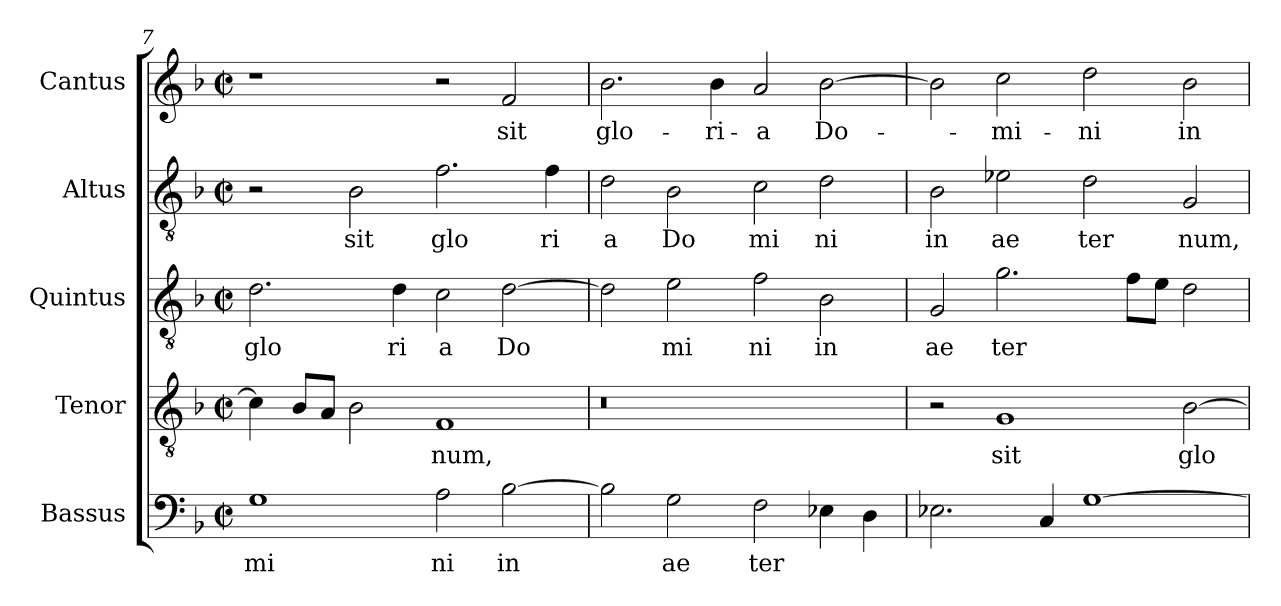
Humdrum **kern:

**kern	**text	**kern	**text	**kern	**text	**kern	**text	**kern	**text
*part5	*part5	*part4	*part4	*part3	*part3	*part2	*part2	*part1	*part1
*staff5	*staff5	*staff4	*staff4	*staff3	*staff3	*staff2	*staff2	*staff1	*staff1
*I"Bassus	*	*I"Tenor	*	*I"Quintus	*	*I"Altus	*	*I"Cantus	*
*clefF4	*	*clefGv2	*	*clefGv2	*	*clefGv2	*	*clefG2	*
*k[b-]	*	*k[b-]	*	*k[b-]	*	*k[b-]	*	*k[b-]	*
*F:	*	*F:	*	*F:	*	*F:	*	*F:	*
*M2/2	*	*M2/2	*	*M2/2	*	*M2/2	*	*M2/2	*
*met(c|)	*	*met(c|)	*	*met(c|)	*	*met(c|)	*	*met(c|)	*
=7	=7	=7	=7	=7	=7	=7	=7	=7	=7
!	!LO:LY:b:cj	!	!	!	!LO:LY:b:cj	!	!	!	!
1G	mi	4c\]	.	2.d\	glo	2r	.	1r	.
.	.	8B-/L	.	.	.	.	.	.	.
.	.	8A/J	.	.	.	.	.	.	.
!	!	!	!	!	!	!	!LO:LY:b:cj	!	!
.	.	2B-\	.	.	.	2B-\	sit	.	.
!	!	!	!	!	!LO:LY:b:cj	!	!	!	!
.	.	.	.	4d\	ri	.	.	.	.
!	!LO:LY:b:cj	!	!LO:LY:b:cj	!	!LO:LY:b:cj	!	!LO:LY:b:cj	!	!
2A\	ni	1F	num,	2c\	a	2.f\	glo	2r	.
!	!LO:LY:b:cj	!	!	!	!LO:LY:b	!	!	!	!LO:LY:b:cj
[>2B-\	in	.	.	[>2d\	Do	.	.	2f/	sit
!	!	!	!	!	!	!	!LO:LY:b:cj	!	!
.	.	.	.	.	.	4f\	ri	.	.
=8	=8	=8	=8	=8	=8	=8	=8	=8	=8
!	!	!	!	!	!	!	!LO:LY:b:cj	!	!LO:LY:b:cj
2B-\]	.	0r	.	2d\]	.	2d\	a	2.b-\	glo-
!	!LO:LY:b:cj	!	!	!	!LO:LY:b:cj	!	!LO:LY:b:cj	!	!
2G\	ae	.	.	2e\	mi	2B-\	Do	.	.
!	!	!	!	!	!	!	!	!	!LO:LY:b:cj
.	.	.	.	.	.	.	.	4b-\	-ri-
!	!LO:LY:b	!	!	!	!LO:LY:b:cj	!	!LO:LY:b:cj	!	!LO:LY:b:cj
2F\	ter	.	.	2f\	ni	2c\	mi	2a/	-a
!	!	!	!	!	!LO:LY:b:cj	!	!LO:LY:b:cj	!	!LO:LY:b
4E-X\	.	.	.	2B-\	in	2d\	ni	[>2b-\	Do-
4D\	.	.	.	.	.	.	.	.	.
=9	=9	=9	=9	=9	=9	=9	=9	=9	=9
!	!	!	!	!	!LO:LY:b:cj	!	!LO:LY:b:cj	!	!
2.E-\	.	2r	.	2G/	ae	2B-\	in	2b-\]	.
!	!	!	!LO:LY:b:cj	!	!LO:LY:b	!	!LO:LY:b:cj	!	!LO:LY:b:cj
.	.	1G	sit	2.g\	ter	2e-\	ae	2cc\	-mi-
4C/	.	.	.	.	.	.	.	.	.
!	!	!	!	!	!	!	!LO:LY:b:cj	!	!LO:LY:b:cj
[>1G	.	.	.	.	.	2d\	ter	2dd\	-ni
.	.	.	.	8f\L	.	.	.	.	.
.	.	.	.	8e\J	.	.	.	.	.
!	!	!	!LO:LY:b	!	!	!	!LO:LY:b:cj	!	!LO:LY:b:cj
.	.	[>2B-\	glo	2d\	.	2G/	num,	2b-\	in
=	=	=	=	=	=	=	=	=	=
*-	*-	*-	*-	*-	*-	*-	*-	*-	*-
